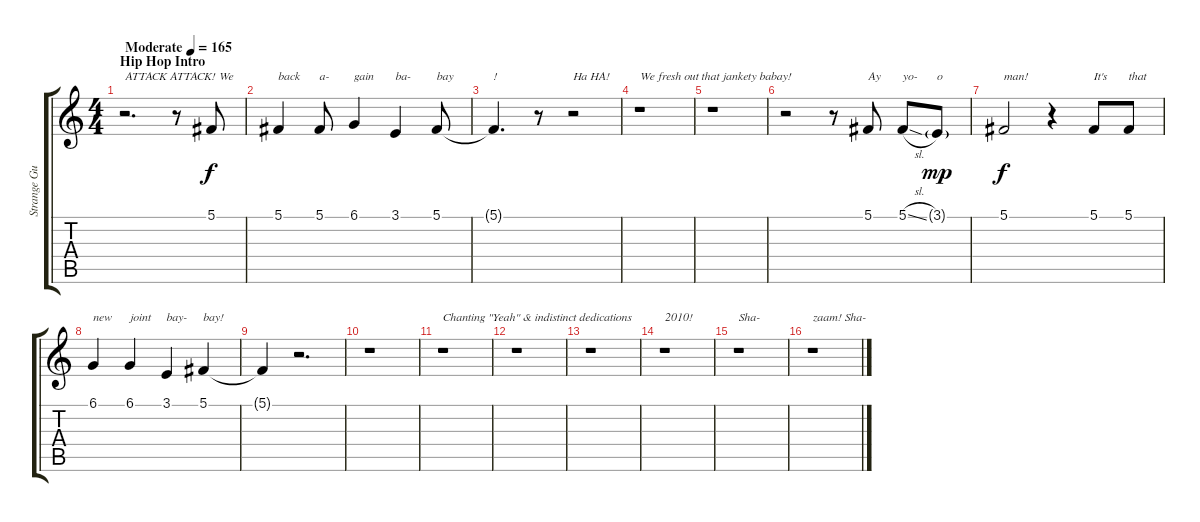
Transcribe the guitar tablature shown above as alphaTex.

\track ("Strange Guy" "Strange Gu") {instrument lead2sawtooth}
\staff {score tabs}
\tuning (Db4 Ab3 E3 B2 Gb2 B1) {hide}
\ts (4 4)
\section ("" "Hip Hop Intro")
\tempo (165 "Moderate")
\clef g2
\ks c
r.2{d txt "ATTACK ATTACK! We" dy f instrument lead2sawtooth} r.8 5.1.8 |
5.1.4{txt "back"} 5.1.8{txt "a-"} 6.1.4{txt "gain"} 3.1.4{txt "ba-"} 5.1.8{txt "bay"} |
5.1{t}.4{d txt "!"} r.8 r.2{txt "Ha HA!"} |
r.1{txt "We fresh out that jankety babay!"} |
r.1 |
r.2 r.8 5.1.8{txt "Ay"} 5.1{sl}.8{txt "yo-"} 3.1{g}.8{txt "o" dy mp} |
5.1.2{txt "man!" dy f} r.4 5.1.8{txt "It's"} 5.1.8{txt "that"} |
6.1.4{txt "new"} 6.1.4{txt "joint"} 3.1.4{txt "bay-"} 5.1.4{txt "bay!"} |
5.1{t}.4 r.2{d} |
r.1 |
r.1{txt "Chanting \"Yeah\" & indistinct dedications"} |
r.1 |
r.1 |
r.1{txt "2010!"} |
r.1{txt "Sha-"} |
r.1{txt "zaam! Sha-"}
